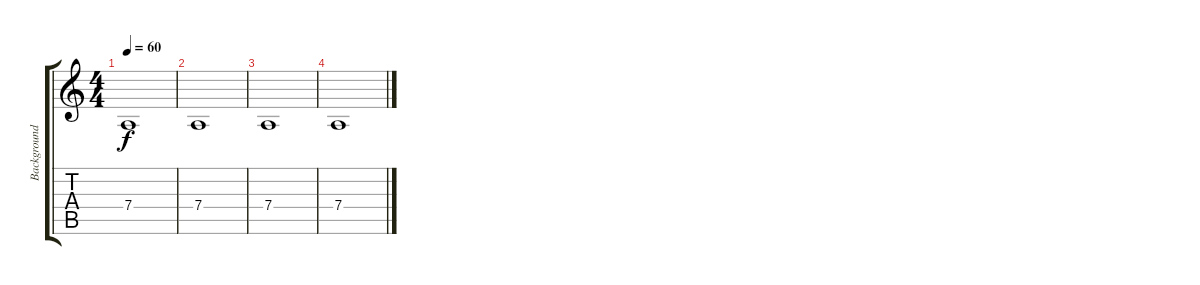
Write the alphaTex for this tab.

\track ("Background" "Background") {instrument seashore}
\staff {score tabs}
\tuning (E4 B3 G3 D3 A2 E2) {hide}
\ts (4 4)
\tempo 60
\clef g2
\ks c
7.4.1{dy f} |
7.4.1 |
7.4.1 |
7.4.1
